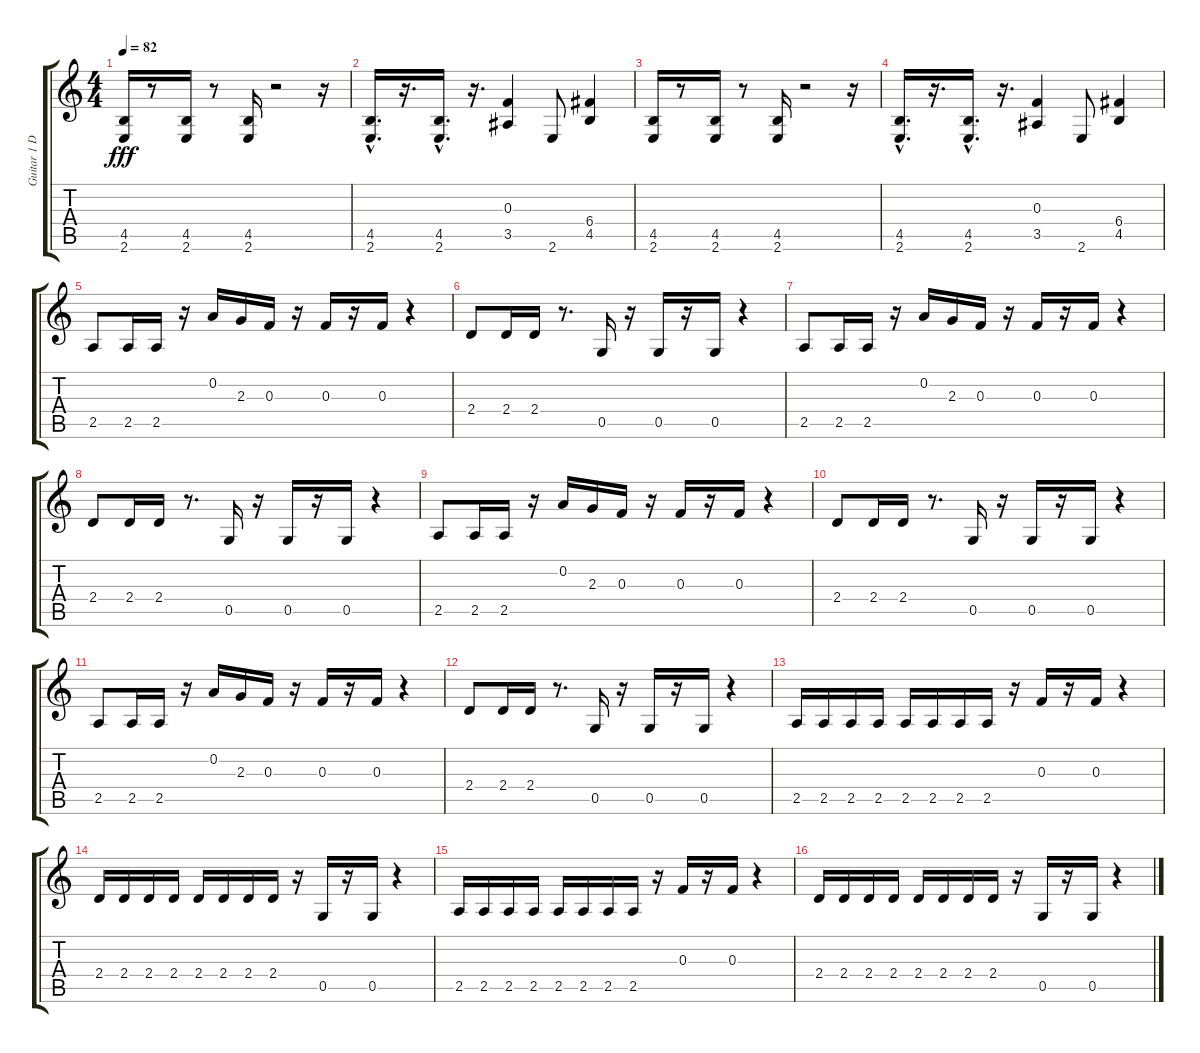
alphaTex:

\track ("Guitar 1 Dist and Clean" "Guitar 1 D") {instrument distortionguitar}
\staff {score tabs}
\tuning (D4 A3 F3 C3 G2 D2) {hide}
\ts (4 4)
\tempo 82
\clef g2
\ks c
(4.5 2.6).16{dy fff instrument distortionguitar} r.8 (4.5 2.6).16 r.8 (4.5 2.6).16 r.2 r.16 |
(4.5{hac} 2.6{hac}).16{d} r.16{d} (4.5{hac} 2.6{hac}).16{d} r.16{d} (0.3 3.5).4 2.6.8 (6.4 4.5).4 |
(4.5 2.6).16 r.8 (4.5 2.6).16 r.8 (4.5 2.6).16 r.2 r.16 |
(4.5{hac} 2.6{hac}).16{d} r.16{d} (4.5{hac} 2.6{hac}).16{d} r.16{d} (0.3 3.5).4 2.6.8 (6.4 4.5).4 |
2.5.8 2.5.16 2.5.16 r.16 0.2.16 2.3.16 0.3.16 r.16 0.3.16 r.16 0.3.16 r.4 |
2.4.8 2.4.16 2.4.16 r.8{d} 0.5.16 r.16 0.5.16 r.16 0.5.16 r.4 |
2.5.8 2.5.16 2.5.16 r.16 0.2.16 2.3.16 0.3.16 r.16 0.3.16 r.16 0.3.16 r.4 |
2.4.8 2.4.16 2.4.16 r.8{d} 0.5.16 r.16 0.5.16 r.16 0.5.16 r.4 |
2.5.8 2.5.16 2.5.16 r.16 0.2.16 2.3.16 0.3.16 r.16 0.3.16 r.16 0.3.16 r.4 |
2.4.8 2.4.16 2.4.16 r.8{d} 0.5.16 r.16 0.5.16 r.16 0.5.16 r.4 |
2.5.8 2.5.16 2.5.16 r.16 0.2.16 2.3.16 0.3.16 r.16 0.3.16 r.16 0.3.16 r.4 |
2.4.8 2.4.16 2.4.16 r.8{d} 0.5.16 r.16 0.5.16 r.16 0.5.16 r.4 |
2.5.16 2.5.16 2.5.16 2.5.16 2.5.16 2.5.16 2.5.16 2.5.16 r.16 0.3.16 r.16 0.3.16 r.4 |
2.4.16 2.4.16 2.4.16 2.4.16 2.4.16 2.4.16 2.4.16 2.4.16 r.16 0.5.16 r.16 0.5.16 r.4 |
2.5.16 2.5.16 2.5.16 2.5.16 2.5.16 2.5.16 2.5.16 2.5.16 r.16 0.3.16 r.16 0.3.16 r.4 |
2.4.16 2.4.16 2.4.16 2.4.16 2.4.16 2.4.16 2.4.16 2.4.16 r.16 0.5.16 r.16 0.5.16 r.4
